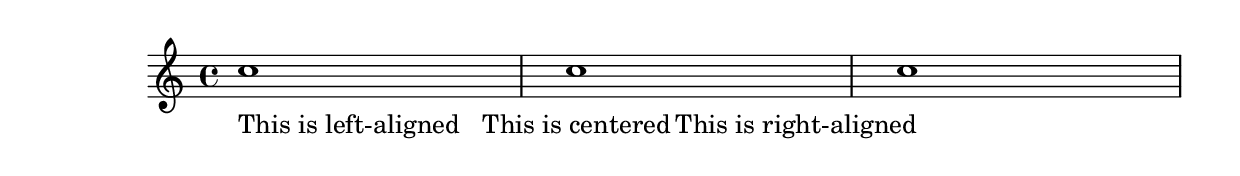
%% DO NOT EDIT this file manually; it is automatically
%% generated from LSR http://lsr.dsi.unimi.it
%% Make any changes in LSR itself, or in Documentation/snippets/new/ ,
%% and then run scripts/auxiliar/makelsr.py
%%
%% This file is in the public domain.
\version "2.14.2"

\header {
  lsrtags = "vocal-music, text, really-simple"

%% Translation of GIT committish: b482c3e5b56c3841a88d957e0ca12964bd3e64fa
  texidoces = "
La alineación horizontal de la letra se puede ajustar sobreescribiendo
la propiedad @code{self-alignment-X} del objeto @code{LyricText}.
@code{#-1} es izquierda, @code{#0} es centrado y @code{#1} es derecha;
sin embargo, podemos usar también @code{#LEFT}, @code{#CENTER} y
@code{#RIGHT}.

"
  doctitlees = "Alineación de la letra"

%% Translation of GIT committish: 27b1197f3bae8512c14d946752cd3e40e7c76016

  texidocde = "
Die horizontale Ausrichtung von Gesangstext kann eingestellt werden, indem
man die @code{self-alignment-X}-Eigenschaft des @code{LyricText}-Objekts
verändert.  @code{#-1} bedeutet links, @code{#0} bedeutet mittig und @code{#1}
bedeutet rechts, man kann aber genauso gut auch @code{#LEFT}, @code{#CENTER}
und @code{#RIGHT} benutzen.

"
  doctitlede = "Ausrichtung von Gesangstext"


%% Translation of GIT committish: d9d1da30361a0bcaea1ae058eb1bc8dd3a5b2e4c
  texidocfr = "
L'alignement horizontal des paroles peut se gérer à l'aide de la
propriété @code{self-alignment-X} de l'objet @code{LyricText}.
Les valeurs @code{-1} ou @code{LEFT} produiront un alignement par la
gauche, les valeurs @code{0} ou @code{CENTER} un alignement centré, et
les valeurs @code{1} ou @code{RIGHT} un alignement par la droite.

"
  doctitlefr = "Alignement des syllabes"

  texidoc = "
Horizontal alignment for lyrics cam be set by overriding the
@code{self-alignment-X} property of the @code{LyricText} object.
@code{#-1} is left, @code{#0} is center and @code{#1} is right;
however, you can use @code{#LEFT}, @code{#CENTER} and @code{#RIGHT} as
well.

"
  doctitle = "Lyrics alignment"
} % begin verbatim


\layout { ragged-right = ##f }
\relative c'' {
  c1
  c1
  c1
}
\addlyrics {
  \once \override LyricText #'self-alignment-X = #LEFT
  "This is left-aligned"
  \once \override LyricText #'self-alignment-X = #CENTER
  "This is centered"
  \once \override LyricText #'self-alignment-X = #1
  "This is right-aligned"
}

